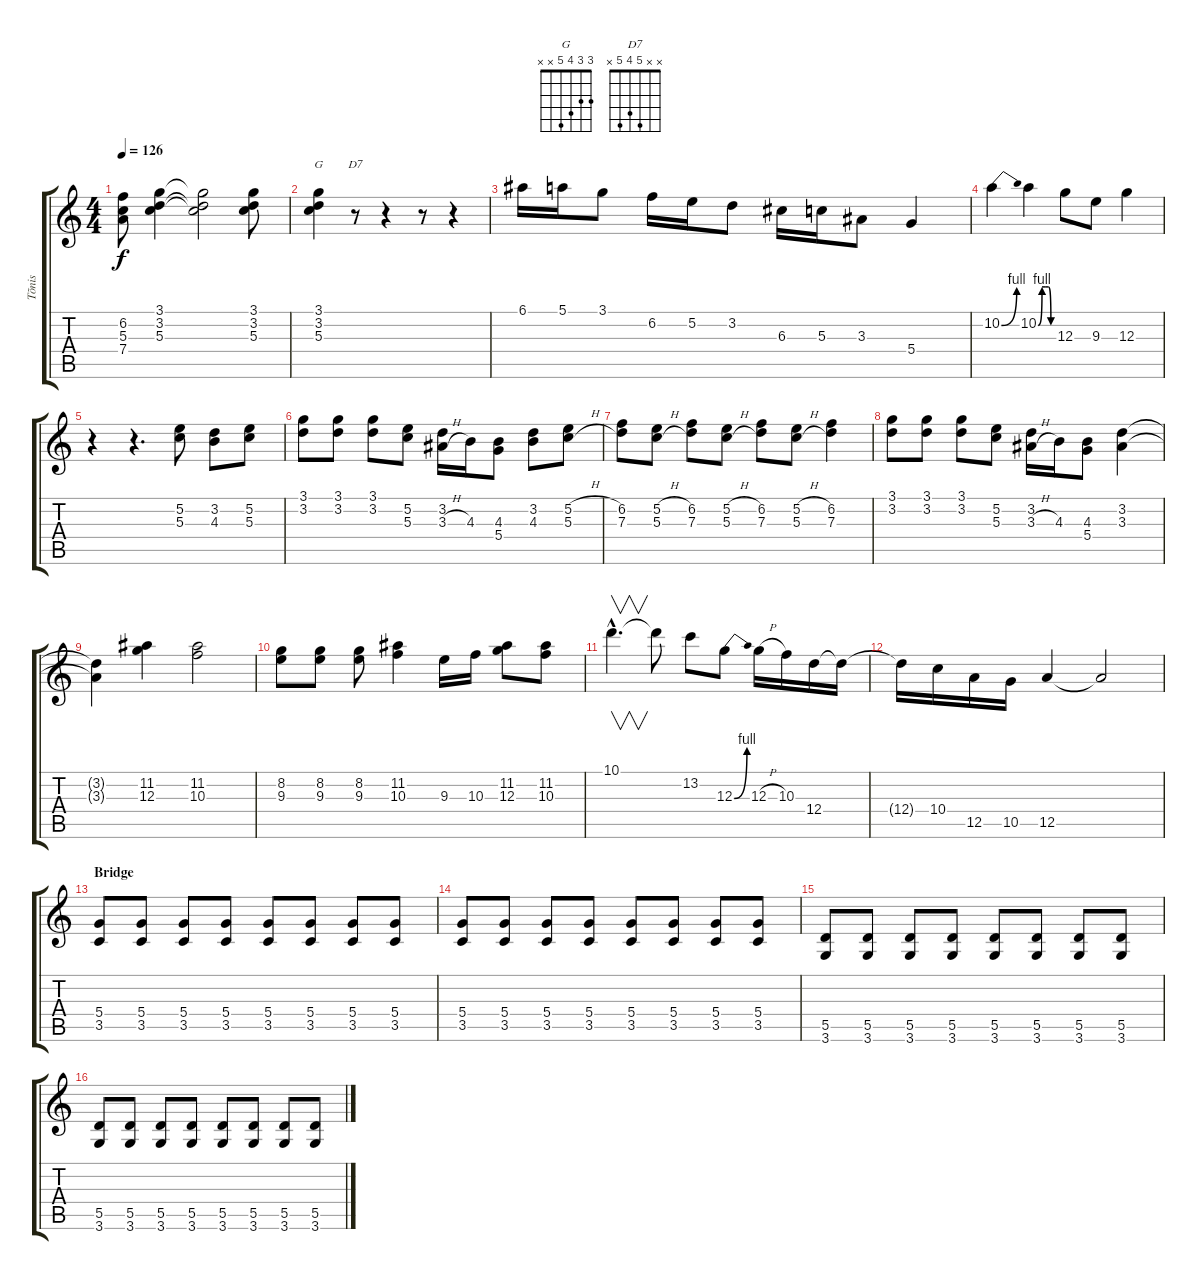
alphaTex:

\track ("Tõnis" "Tõnis") {instrument distortionguitar}
\staff {score tabs}
\tuning (E4 B3 G3 D3 A2 E2) {hide}
\chord ("G" 3 3 4 5 x x)
\chord ("D7" x x 5 4 5 x)
\ts (4 4)
\tempo 126
\clef g2
\ks c
(6.2 5.3 7.4).8{dy f} (3.1 3.2 5.3).4 (3.1{t} 3.2{t} 5.3{t}).2 (3.1 3.2 5.3).8 |
(3.1 3.2 5.3).4{ch "G"} r.8{ch "D7"} r.4 r.8 r.4 |
6.1.16 5.1.16 3.1.8 6.2.16 5.2.16 3.2.8 6.3.16 5.3.16 3.3.8 5.4.4 |
10.2{be (bend 0 0 60 4)}.4 10.2{be (custom 0 0 15 4 30 4 40 4 50 0 60 0)}.4 12.3.8 9.3.8 12.3.4 |
r.4 r.4{d} (5.2 5.3).8 (3.2 4.3).8 (5.2 5.3).8 |
(3.1 3.2).8 (3.1 3.2).8 (3.1 3.2).8 (5.2 5.3).8 (3.2 3.3{h}).16 4.3.16 (4.3 5.4).8 (3.2 4.3).8 (5.2{h} 5.3{h}).8 |
(6.2 7.3).8 (5.2{h} 5.3{h}).8 (6.2 7.3).8 (5.2{h} 5.3{h}).8 (6.2 7.3).8 (5.2{h} 5.3{h}).8 (6.2 7.3).4 |
(3.1 3.2).8 (3.1 3.2).8 (3.1 3.2).8 (5.2 5.3).8 (3.2 3.3{h}).16 4.3.16 (4.3 5.4).8 (3.2 3.3).4 |
(3.2{t} 3.3{t}).4 (11.2 12.3).4 (11.2 10.3).2 |
(8.2 9.3).8 (8.2 9.3).8 (8.2 9.3).8 (11.2 10.3).4 9.3.16 10.3.16 (11.2 12.3).8 (11.2 10.3).8 |
10.1{hac}.4{v d} 10.1{t}.8 13.2.8 12.3{be (bend 0 0 60 4)}.8 12.3{h}.16 10.3.16 12.4.16 12.4{t}.16 |
12.4{t}.16 10.4.16 12.5.16 10.5.16 12.5.4 12.5{t}.2 |
\section ("" "Bridge")
(5.4 3.5).8 (5.4 3.5).8 (5.4 3.5).8 (5.4 3.5).8 (5.4 3.5).8 (5.4 3.5).8 (5.4 3.5).8 (5.4 3.5).8 |
(5.4 3.5).8 (5.4 3.5).8 (5.4 3.5).8 (5.4 3.5).8 (5.4 3.5).8 (5.4 3.5).8 (5.4 3.5).8 (5.4 3.5).8 |
(5.5 3.6).8 (5.5 3.6).8 (5.5 3.6).8 (5.5 3.6).8 (5.5 3.6).8 (5.5 3.6).8 (5.5 3.6).8 (5.5 3.6).8 |
(5.5 3.6).8 (5.5 3.6).8 (5.5 3.6).8 (5.5 3.6).8 (5.5 3.6).8 (5.5 3.6).8 (5.5 3.6).8 (5.5 3.6).8
